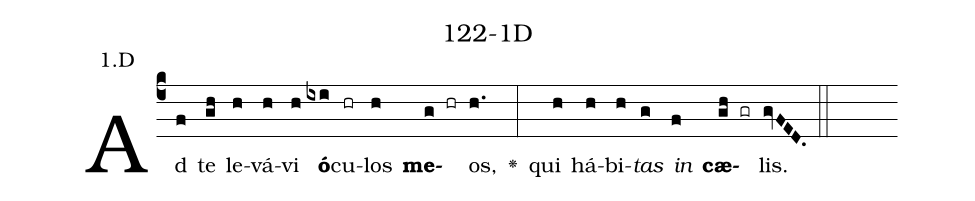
name: 122-1D;
annotation: 1.D;
%%
(c4)Ad(f) te(gh) le(h)vá(h)vi(h) <b>ó</b>(ixi)cu(hr)los(h) <b>me</b>(g hr)os,(h.) <v>\greheightstar</v>(:) qui(h) há(h)bi(h)<i>tas</i>(g) <i>in</i>(f) <b>cæ</b>(gh gr)lis.(gvFED.) (::)


%E(h) u(h) o(g) u(f) a(gh) e.(gvFED.) (::)
